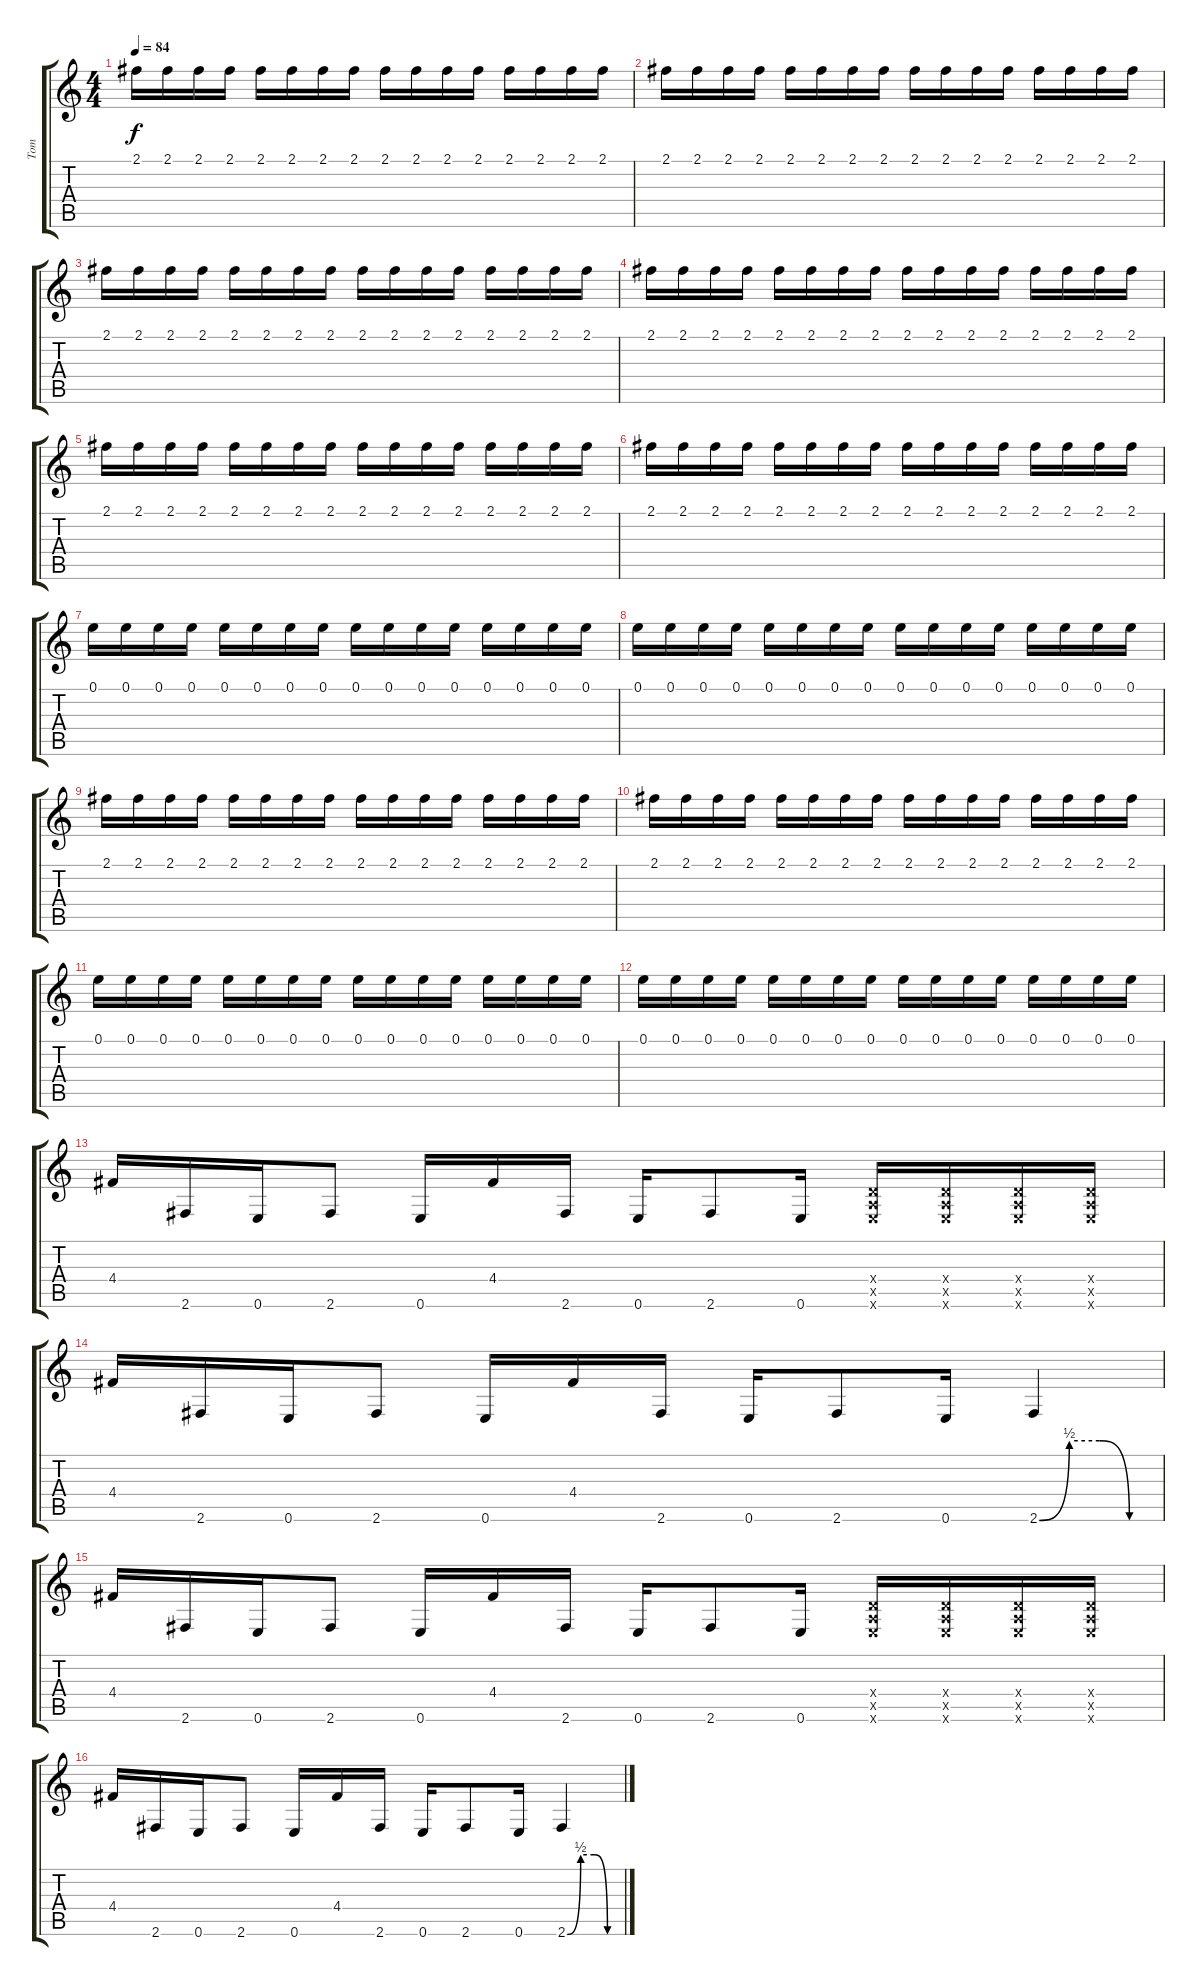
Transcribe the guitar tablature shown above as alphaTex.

\track ("Tom" "Tom") {instrument distortionguitar}
\staff {score tabs}
\tuning (E4 B3 G3 D3 A2 E2) {hide}
\ts (4 4)
\tempo 84
\clef g2
\ks c
2.1.16{dy f instrument distortionguitar} 2.1.16 2.1.16 2.1.16 2.1.16 2.1.16 2.1.16 2.1.16 2.1.16 2.1.16 2.1.16 2.1.16 2.1.16 2.1.16 2.1.16 2.1.16 |
2.1.16 2.1.16 2.1.16 2.1.16 2.1.16 2.1.16 2.1.16 2.1.16 2.1.16 2.1.16 2.1.16 2.1.16 2.1.16 2.1.16 2.1.16 2.1.16 |
2.1.16 2.1.16 2.1.16 2.1.16 2.1.16 2.1.16 2.1.16 2.1.16 2.1.16 2.1.16 2.1.16 2.1.16 2.1.16 2.1.16 2.1.16 2.1.16 |
2.1.16 2.1.16 2.1.16 2.1.16 2.1.16 2.1.16 2.1.16 2.1.16 2.1.16 2.1.16 2.1.16 2.1.16 2.1.16 2.1.16 2.1.16 2.1.16 |
2.1.16 2.1.16 2.1.16 2.1.16 2.1.16 2.1.16 2.1.16 2.1.16 2.1.16 2.1.16 2.1.16 2.1.16 2.1.16 2.1.16 2.1.16 2.1.16 |
2.1.16 2.1.16 2.1.16 2.1.16 2.1.16 2.1.16 2.1.16 2.1.16 2.1.16 2.1.16 2.1.16 2.1.16 2.1.16 2.1.16 2.1.16 2.1.16 |
0.1.16 0.1.16 0.1.16 0.1.16 0.1.16 0.1.16 0.1.16 0.1.16 0.1.16 0.1.16 0.1.16 0.1.16 0.1.16 0.1.16 0.1.16 0.1.16 |
0.1.16 0.1.16 0.1.16 0.1.16 0.1.16 0.1.16 0.1.16 0.1.16 0.1.16 0.1.16 0.1.16 0.1.16 0.1.16 0.1.16 0.1.16 0.1.16 |
2.1.16 2.1.16 2.1.16 2.1.16 2.1.16 2.1.16 2.1.16 2.1.16 2.1.16 2.1.16 2.1.16 2.1.16 2.1.16 2.1.16 2.1.16 2.1.16 |
2.1.16 2.1.16 2.1.16 2.1.16 2.1.16 2.1.16 2.1.16 2.1.16 2.1.16 2.1.16 2.1.16 2.1.16 2.1.16 2.1.16 2.1.16 2.1.16 |
0.1.16 0.1.16 0.1.16 0.1.16 0.1.16 0.1.16 0.1.16 0.1.16 0.1.16 0.1.16 0.1.16 0.1.16 0.1.16 0.1.16 0.1.16 0.1.16 |
0.1.16 0.1.16 0.1.16 0.1.16 0.1.16 0.1.16 0.1.16 0.1.16 0.1.16 0.1.16 0.1.16 0.1.16 0.1.16 0.1.16 0.1.16 0.1.16 |
4.4.16 2.6.16 0.6.16 2.6.8 0.6.16 4.4.16 2.6.16 0.6.16 2.6.8 0.6.16 (0.4{x} 0.5{x} 0.6{x}).16 (0.4{x} 0.5{x} 0.6{x}).16 (0.4{x} 0.5{x} 0.6{x}).16 (0.4{x} 0.5{x} 0.6{x}).16 |
4.4.16 2.6.16 0.6.16 2.6.8 0.6.16 4.4.16 2.6.16 0.6.16 2.6.8 0.6.16 2.6{be (custom 0 0 15 2 30 2 45 0 60 0)}.4 |
4.4.16 2.6.16 0.6.16 2.6.8 0.6.16 4.4.16 2.6.16 0.6.16 2.6.8 0.6.16 (0.4{x} 0.5{x} 0.6{x}).16 (0.4{x} 0.5{x} 0.6{x}).16 (0.4{x} 0.5{x} 0.6{x}).16 (0.4{x} 0.5{x} 0.6{x}).16 |
4.4.16 2.6.16 0.6.16 2.6.8 0.6.16 4.4.16 2.6.16 0.6.16 2.6.8 0.6.16 2.6{be (custom 0 0 15 2 30 2 45 0 60 0)}.4
